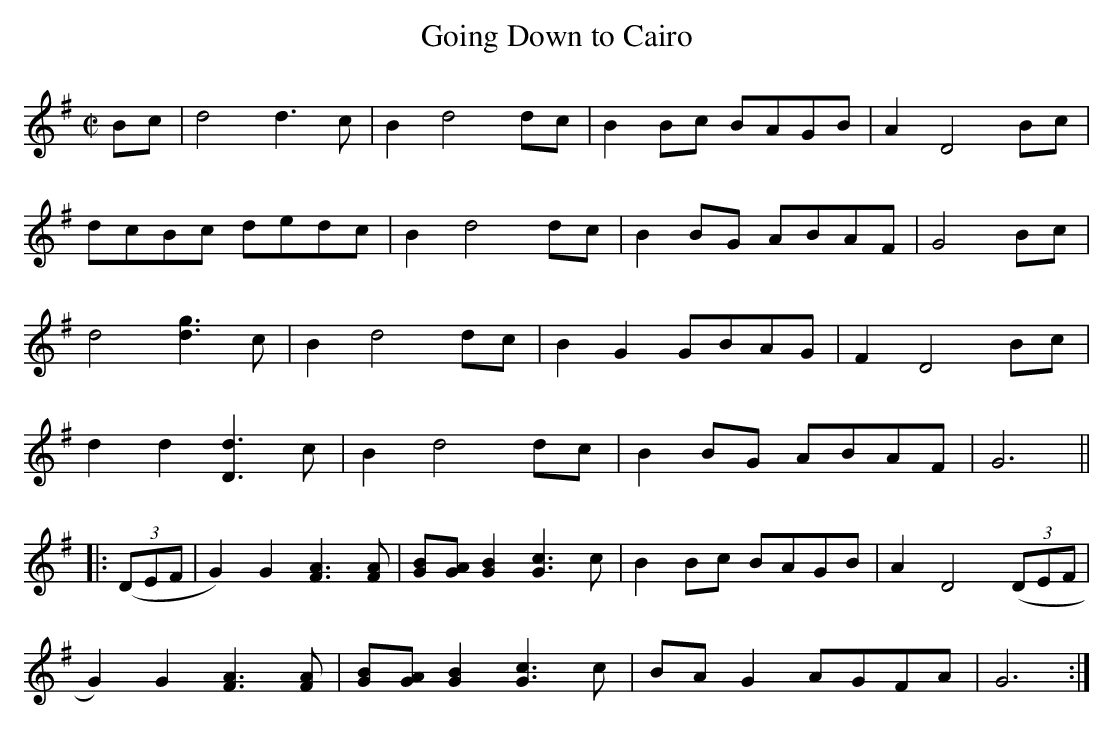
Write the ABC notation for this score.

X:1
T:Going Down to Cairo
M:C|
L:1/8
K:G
Bc|d4 d3c|B2d4dc|B2 Bc BAGB|A2D4Bc|
dcBc dedc|B2d4dc|B2 BG ABAF|G4Bc|
d4 [d3g3]c|B2d4dc|B2G2 GBAG|F2D4Bc|
d2d2[D3d3]c|B2d4dc|B2 BG ABAF|G6||
|:((3DEF|G2)G2[F3A3][FA]|[GB][GA][G2B2][G3c3]c|B2 Bc BAGB| A2D4((3DEF|
G2)G2[F3A3][FA]|[GB][GA][G2B2][G3c3]c|BAG2 AGFA|G6:|]
